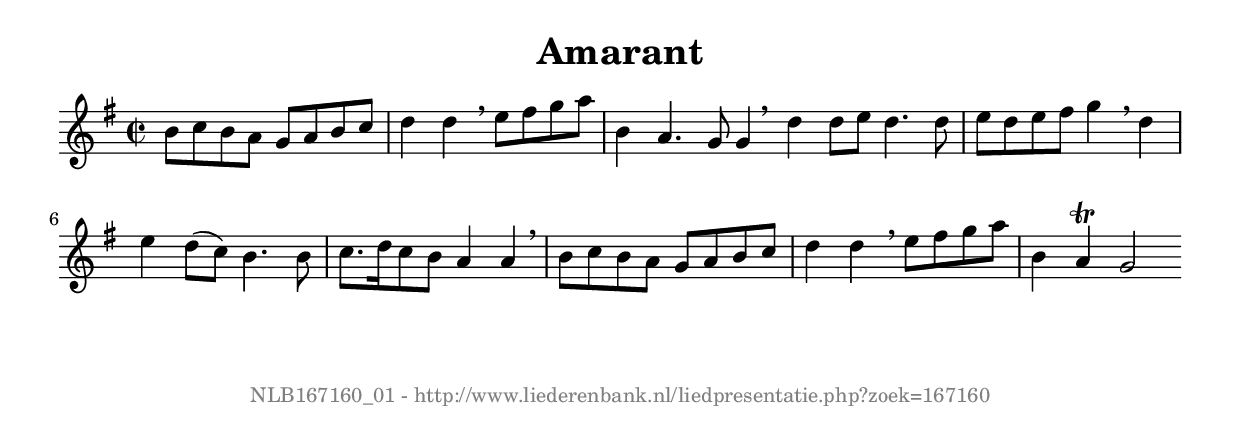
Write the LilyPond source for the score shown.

%
% produced by wce2krn 1.64 (7 June 2014)
%
\version"2.16"
#(append! paper-alist '(("long" . (cons (* 210 mm) (* 2000 mm)))))
#(set-default-paper-size "long")
sb = {\breathe}
mBreak = {\breathe }
bBreak = {\breathe }
x = {\once\override NoteHead #'style = #'cross }
gl=\glissando
itime={\override Staff.TimeSignature #'stencil = ##f }
ficta = {\once\set suggestAccidentals = ##t}
fine = {\once\override Score.RehearsalMark #'self-alignment-X = #1 \mark \markup {\italic{Fine}}}
dc = {\once\override Score.RehearsalMark #'self-alignment-X = #1 \mark \markup {\italic{D.C.}}}
dcf = {\once\override Score.RehearsalMark #'self-alignment-X = #1 \mark \markup {\italic{D.C. al Fine}}}
dcc = {\once\override Score.RehearsalMark #'self-alignment-X = #1 \mark \markup {\italic{D.C. al Coda}}}
ds = {\once\override Score.RehearsalMark #'self-alignment-X = #1 \mark \markup {\italic{D.S.}}}
dsf = {\once\override Score.RehearsalMark #'self-alignment-X = #1 \mark \markup {\italic{D.S. al Fine}}}
dsc = {\once\override Score.RehearsalMark #'self-alignment-X = #1 \mark \markup {\italic{D.S. al Coda}}}
pv = {\set Score.repeatCommands = #'((volta "1"))}
sv = {\set Score.repeatCommands = #'((volta "2"))}
tv = {\set Score.repeatCommands = #'((volta "3"))}
qv = {\set Score.repeatCommands = #'((volta "4"))}
xv = {\set Score.repeatCommands = #'((volta #f))}
\header{ tagline = ""
title = "Amarant"
}
\score {{
\key g \major
\relative g'
{
\set melismaBusyProperties = #'()
\time 2/2
\tempo 4=120
\override Score.MetronomeMark #'transparent = ##t
\override Score.RehearsalMark #'break-visibility = #(vector #t #t #f)
b8 c b a g a b c d4 d \sb e8 fis g a b,4 a4. g8 g4 \bar ":|:" \bBreak
d'4 d8 e d4. d8 e d e fis g4 \sb d e d8( c) b4. b8 c8. d16 c8 b a4 a \mBreak \bar "|"
b8 c b a g a b c d4 d \sb e8 fis g a b,4 a ^\trill g2 \bar ":|"
 }}
 \midi { }
 \layout {
            indent = 0.0\cm
}
}
\markup { \vspace #0 } \markup { \with-color #grey \fill-line { \center-column { \smaller "NLB167160_01 - http://www.liederenbank.nl/liedpresentatie.php?zoek=167160" } } }
